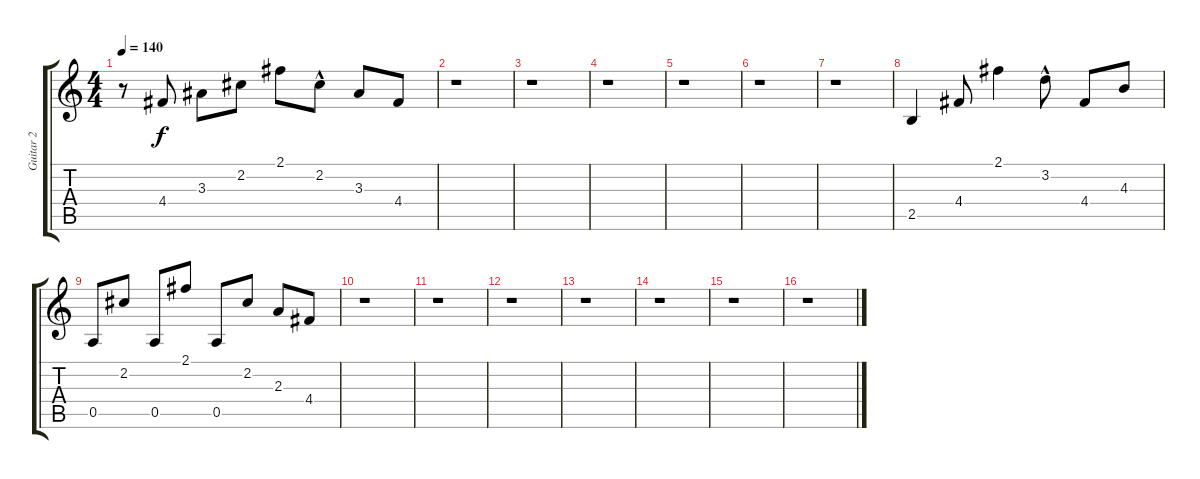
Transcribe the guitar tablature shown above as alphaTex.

\track ("Guitar 2" "Guitar 2") {instrument acousticguitarsteel}
\staff {score tabs}
\tuning (E4 B3 G3 D3 A2 E2) {hide}
\ts (4 4)
\tempo 140
\clef g2
\ks c
r.8{dy f} 4.4.8 3.3.8 2.2.8 2.1.8 2.2{hac}.8 3.3.8 4.4.8 |
r.1 |
r.1 |
r.1 |
r.1 |
r.1 |
r.1 |
2.5.4 4.4.8 2.1.4 3.2{hac}.8 4.4.8 4.3.8 |
0.5.8 2.2.8 0.5.8 2.1.8 0.5.8 2.2.8 2.3.8 4.4.8 |
r.1 |
r.1 |
r.1 |
r.1 |
r.1 |
r.1 |
r.1
